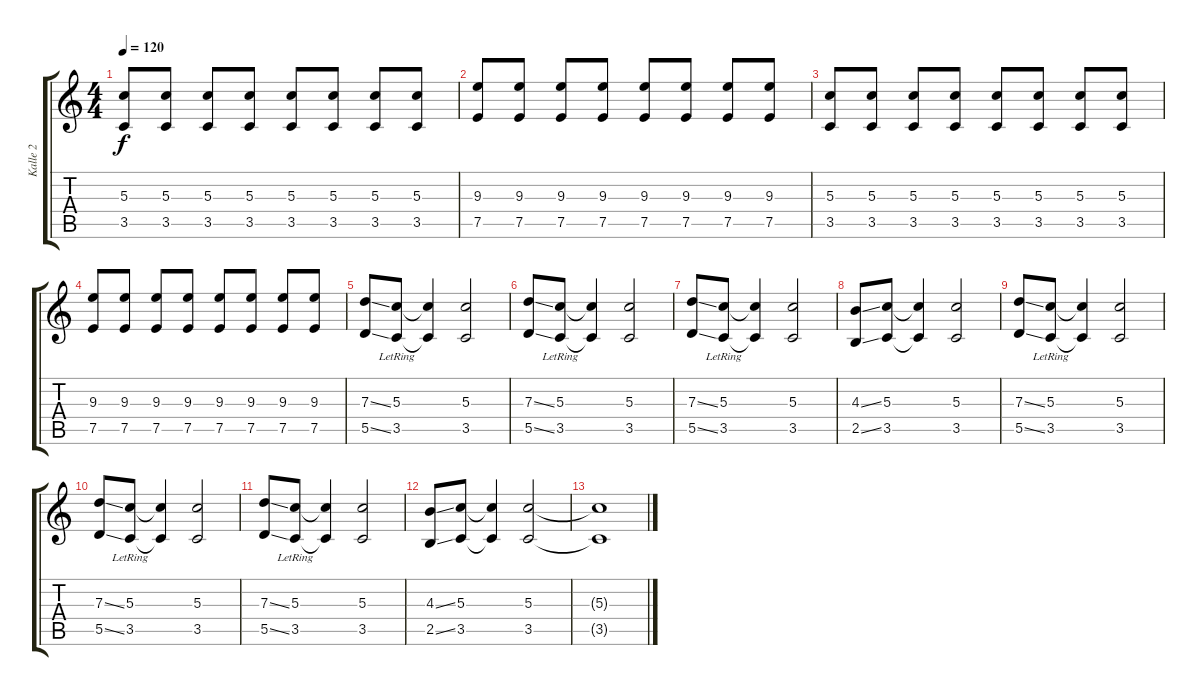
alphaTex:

\track ("Kalle 2" "Kalle 2") {instrument overdrivenguitar}
\staff {score tabs}
\tuning (E4 B3 G3 D3 A2 E2) {hide}
\ts (4 4)
\tempo 120
\clef g2
\ks c
(5.3 3.5).8{dy f} (5.3 3.5).8 (5.3 3.5).8 (5.3 3.5).8 (5.3 3.5).8 (5.3 3.5).8 (5.3 3.5).8 (5.3 3.5).8 |
(9.3 7.5).8 (9.3 7.5).8 (9.3 7.5).8 (9.3 7.5).8 (9.3 7.5).8 (9.3 7.5).8 (9.3 7.5).8 (9.3 7.5).8 |
(5.3 3.5).8 (5.3 3.5).8 (5.3 3.5).8 (5.3 3.5).8 (5.3 3.5).8 (5.3 3.5).8 (5.3 3.5).8 (5.3 3.5).8 |
(9.3 7.5).8 (9.3 7.5).8 (9.3 7.5).8 (9.3 7.5).8 (9.3 7.5).8 (9.3 7.5).8 (9.3 7.5).8 (9.3 7.5).8 |
(7.3{ss} 5.5{ss}).8 (5.3{lr} 3.5{lr}).8 (5.3{t} 3.5{t}).4 (5.3 3.5).2 |
(7.3{ss} 5.5{ss}).8 (5.3{lr} 3.5{lr}).8 (5.3{t} 3.5{t}).4 (5.3 3.5).2 |
(7.3{ss} 5.5{ss}).8 (5.3{lr} 3.5{lr}).8 (5.3{t} 3.5{t}).4 (5.3 3.5).2 |
(4.3{ss} 2.5{ss}).8 (5.3 3.5).8 (5.3{t} 3.5{t}).4 (5.3 3.5).2 |
(7.3{ss} 5.5{ss}).8 (5.3{lr} 3.5{lr}).8 (5.3{t} 3.5{t}).4 (5.3 3.5).2 |
(7.3{ss} 5.5{ss}).8 (5.3{lr} 3.5{lr}).8 (5.3{t} 3.5{t}).4 (5.3 3.5).2 |
(7.3{ss} 5.5{ss}).8 (5.3{lr} 3.5{lr}).8 (5.3{t} 3.5{t}).4 (5.3 3.5).2 |
(4.3{ss} 2.5{ss}).8 (5.3 3.5).8 (5.3{t} 3.5{t}).4 (5.3 3.5).2 |
(5.3{t} 3.5{t}).1
